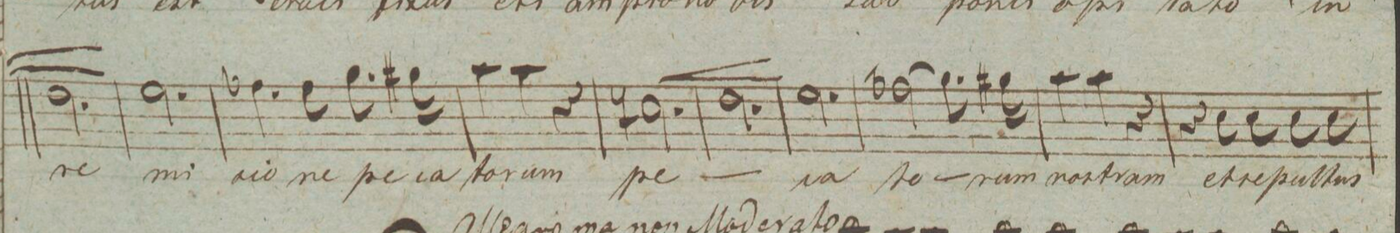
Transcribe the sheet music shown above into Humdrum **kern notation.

**kern	**text	**dynam
*I"Tenore.	*	*
*clefC4	*	*
*k[b-]	*	*
*met(c|)	*	*
*M3/4	*	*
2.c\	re-	.
=106	=106	=106
2.d\	-mi-	[
=107	=107	=107
4.e-X\	-sio-	.
8e-\	-nem	.
8.f\	pe-	.
16f#X\	-ca-	.
=108	=108	=108
4g\	-to-	.
4g\	-rum	.
4r	.	.
=109	=109	=109
2.Bn\	pe-	<
=110	=110	=110
2.c\	.	.
=111	=111	=111
2.d\	-ca-	[
=112	=112	=112
(2e-X\	-to-	.
8.f\)	.	.
16f#X\	-rum	.
=113	=113	=113
4g\	nos-	.
4g\	-trum	.
4r	.	.
=114	=114	=114
4r	.	.
8B-\	et	.
8B-\	se-	.
8B-\	-pul-	.
8B-\	-tus	.
=115	=115	=115
*-	*-	*-
